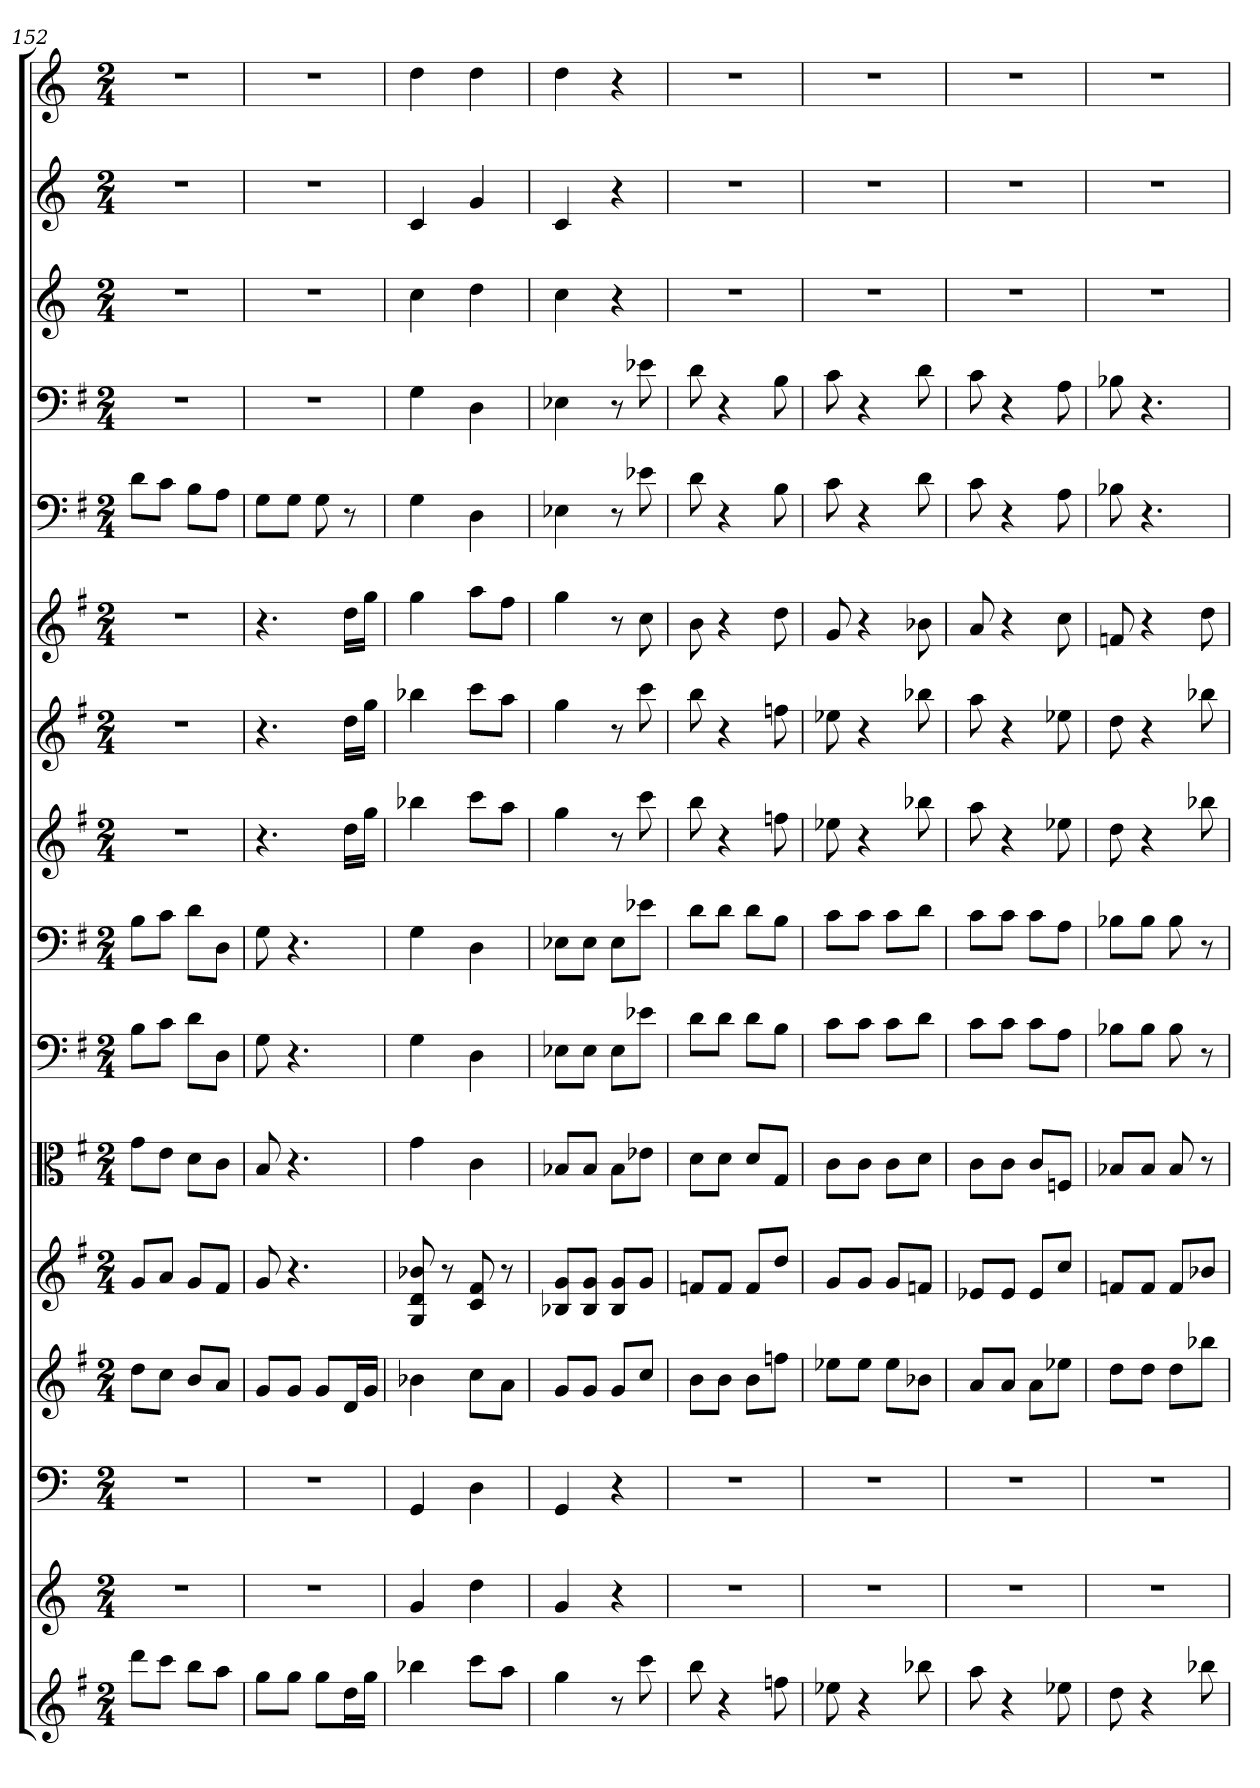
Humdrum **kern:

**kern	**kern	**kern	**kern	**kern	**kern	**kern	**kern	**kern	**kern	**kern	**kern	**kern	**kern	**kern	**kern
*part16	*part15	*part14	*part13	*part12	*part11	*part10	*part9	*part8	*part7	*part6	*part5	*part4	*part3	*part2	*part1
*staff16	*staff15	*staff14	*staff13	*staff12	*staff11	*staff10	*staff9	*staff8	*staff7	*staff6	*staff5	*staff4	*staff3	*staff2	*staff1
*	*	*clefF4	*	*	*clefC3	*clefF4	*clefF4	*	*	*	*clefF4	*clefF4	*	*	*
*k[f#]	*k[]	*k[]	*k[f#]	*k[f#]	*k[f#]	*k[f#]	*k[f#]	*k[f#]	*k[f#]	*k[f#]	*k[f#]	*k[f#]	*k[]	*k[]	*k[]
*M2/4	*M2/4	*M2/4	*M2/4	*M2/4	*M2/4	*M2/4	*M2/4	*M2/4	*M2/4	*M2/4	*M2/4	*M2/4	*M2/4	*M2/4	*M2/4
=152	=152	=152	=152	=152	=152	=152	=152	=152	=152	=152	=152	=152	=152	=152	=152
8dddL	2r	2r	8ddL	8gL	8g\L	8B\L	8B\L	2r	2r	2r	8d\L	2r	2r	2r	2r
8cccJ	.	.	8ccJ	8aJ	8e\J	8c\J	8c\J	.	.	.	8c\J	.	.	.	.
8bbL	.	.	8bL	8gL	8d\L	8d\L	8d\L	.	.	.	8B\L	.	.	.	.
8aaJ	.	.	8aJ	8f#J	8c\J	8D\J	8D\J	.	.	.	8A\J	.	.	.	.
=153	=153	=153	=153	=153	=153	=153	=153	=153	=153	=153	=153	=153	=153	=153	=153
8ggL	2r	2r	8gL	8g	8B	8G	8G	4.r	4.r	4.r	8G\L	2r	2r	2r	2r
8ggJ	.	.	8gJ	4.r	4.r	4.r	4.r	.	.	.	8G\J	.	.	.	.
8ggL	.	.	8gL	.	.	.	.	.	.	.	8G	.	.	.	.
16ddL	.	.	16dL	.	.	.	.	16ddLL	16ddLL	16ddLL	8r	.	.	.	.
16ggJJ	.	.	16gJJ	.	.	.	.	16ggJJ	16ggJJ	16ggJJ	.	.	.	.	.
=154	=154	=154	=154	=154	=154	=154	=154	=154	=154	=154	=154	=154	=154	=154	=154
4bb-X	4g	4GG	4b-X	8G 8d 8b-X	4g	4G	4G	4bb-X	4bb-X	4gg	4G	4G	4cc	4c	4dd
.	.	.	.	8r	.	.	.	.	.	.	.	.	.	.	.
8cccL	4dd	4D	8ccL	8c 8f#	4c	4D	4D	8cccL	8cccL	8aaL	4D	4D	4dd	4g	4dd
8aaJ	.	.	8aJ	8r	.	.	.	8aaJ	8aaJ	8ff#J	.	.	.	.	.
=155	=155	=155	=155	=155	=155	=155	=155	=155	=155	=155	=155	=155	=155	=155	=155
4gg	4g	4GG	8gL	8B-X 8gL	8B-X/L	8E-X\L	8E-X\L	4gg	4gg	4gg	4E-X	4E-X	4cc	4c	4dd
.	.	.	8gJ	8B- 8gJ	8B-/J	8E-\J	8E-\J	.	.	.	.	.	.	.	.
8r	4r	4r	8gL	8B- 8gL	8B-\L	8E-\L	8E-\L	8r	8r	8r	8r	8r	4r	4r	4r
8ccc	.	.	8ccJ	8gJ	8e-X\J	8e-X\J	8e-X\J	8ccc	8ccc	8cc	8e-X	8e-X	.	.	.
=156	=156	=156	=156	=156	=156	=156	=156	=156	=156	=156	=156	=156	=156	=156	=156
8bb	2r	2r	8bL	8fnL	8d\L	8d\L	8d\L	8bb	8bb	8b	8d	8d	2r	2r	2r
4r	.	.	8bJ	8fJ	8d\J	8d\J	8d\J	4r	4r	4r	4r	4r	.	.	.
.	.	.	8bL	8fL	8d/L	8d\L	8d\L	.	.	.	.	.	.	.	.
8ffn	.	.	8ffnJ	8ddJ	8G/J	8B\J	8B\J	8ffn	8ffn	8dd	8B	8B	.	.	.
=157	=157	=157	=157	=157	=157	=157	=157	=157	=157	=157	=157	=157	=157	=157	=157
8ee-X	2r	2r	8ee-XL	8gL	8c\L	8c\L	8c\L	8ee-X	8ee-X	8g	8c	8c	2r	2r	2r
4r	.	.	8ee-J	8gJ	8c\J	8c\J	8c\J	4r	4r	4r	4r	4r	.	.	.
.	.	.	8ee-L	8gL	8c\L	8c\L	8c\L	.	.	.	.	.	.	.	.
8bb-X	.	.	8b-XJ	8fnJ	8d\J	8d\J	8d\J	8bb-X	8bb-X	8b-X	8d	8d	.	.	.
=158	=158	=158	=158	=158	=158	=158	=158	=158	=158	=158	=158	=158	=158	=158	=158
8aa	2r	2r	8aL	8e-XL	8c\L	8c\L	8c\L	8aa	8aa	8a	8c	8c	2r	2r	2r
4r	.	.	8aJ	8e-J	8c\J	8c\J	8c\J	4r	4r	4r	4r	4r	.	.	.
.	.	.	8aL	8e-L	8c/L	8c\L	8c\L	.	.	.	.	.	.	.	.
8ee-X	.	.	8ee-XJ	8ccJ	8Fn/J	8A\J	8A\J	8ee-X	8ee-X	8cc	8A	8A	.	.	.
=159	=159	=159	=159	=159	=159	=159	=159	=159	=159	=159	=159	=159	=159	=159	=159
8dd	2r	2r	8ddL	8fnL	8B-X/L	8B-X\L	8B-X\L	8dd	8dd	8fn	8B-X	8B-X	2r	2r	2r
4r	.	.	8ddJ	8fJ	8B-/J	8B-\J	8B-\J	4r	4r	4r	4.r	4.r	.	.	.
.	.	.	8ddL	8fL	8B-	8B-	8B-	.	.	.	.	.	.	.	.
8bb-X	.	.	8bb-XJ	8b-XJ	8r	8r	8r	8bb-X	8bb-X	8dd	.	.	.	.	.
=	=	=	=	=	=	=	=	=	=	=	=	=	=	=	=
*-	*-	*-	*-	*-	*-	*-	*-	*-	*-	*-	*-	*-	*-	*-	*-
